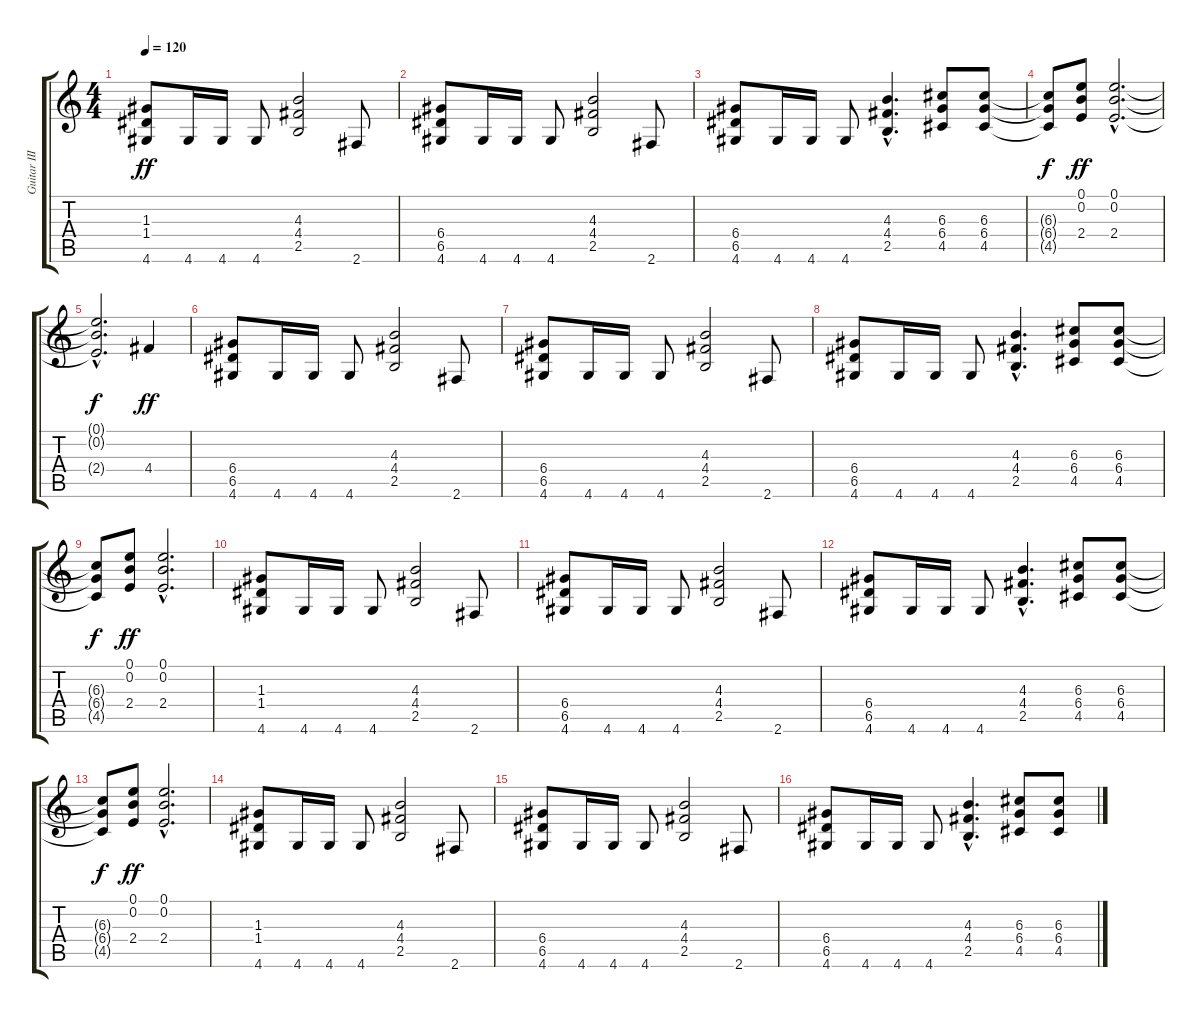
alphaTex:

\track ("Guitar III" "Guitar III") {instrument distortionguitar}
\staff {score tabs}
\tuning (E4 B3 G3 D3 A2 E2) {hide}
\ts (4 4)
\tempo 120
\clef g2
\ks c
(1.3 1.4 4.6).8{dy ff} 4.6.16 4.6.16 4.6.8 (4.3 4.4 2.5).2 2.6.8 |
(6.4 6.5 4.6).8 4.6.16 4.6.16 4.6.8 (4.3 4.4 2.5).2 2.6.8 |
(6.4 6.5 4.6).8 4.6.16 4.6.16 4.6.8 (4.3{hac} 4.4{hac} 2.5{hac}).4{d} (6.3 6.4 4.5).8 (6.3 6.4 4.5).8 |
(6.3{t} 6.4{t} 4.5{t}).8{dy f} (0.1 0.2 2.4).8{dy ff} (0.1{hac} 0.2{hac} 2.4{hac}).2{d} |
(0.1{hac t} 0.2{hac t} 2.4{hac t}).2{d dy f} 4.4.4{dy ff} |
(6.4 6.5 4.6).8 4.6.16 4.6.16 4.6.8 (4.3 4.4 2.5).2 2.6.8 |
(6.4 6.5 4.6).8 4.6.16 4.6.16 4.6.8 (4.3 4.4 2.5).2 2.6.8 |
(6.4 6.5 4.6).8 4.6.16 4.6.16 4.6.8 (4.3{hac} 4.4{hac} 2.5{hac}).4{d} (6.3 6.4 4.5).8 (6.3 6.4 4.5).8 |
(6.3{t} 6.4{t} 4.5{t}).8{dy f} (0.1 0.2 2.4).8{dy ff} (0.1{hac} 0.2{hac} 2.4{hac}).2{d} |
(1.3 1.4 4.6).8 4.6.16 4.6.16 4.6.8 (4.3 4.4 2.5).2 2.6.8 |
(6.4 6.5 4.6).8 4.6.16 4.6.16 4.6.8 (4.3 4.4 2.5).2 2.6.8 |
(6.4 6.5 4.6).8 4.6.16 4.6.16 4.6.8 (4.3{hac} 4.4{hac} 2.5{hac}).4{d} (6.3 6.4 4.5).8 (6.3 6.4 4.5).8 |
(6.3{t} 6.4{t} 4.5{t}).8{dy f} (0.1 0.2 2.4).8{dy ff} (0.1{hac} 0.2{hac} 2.4{hac}).2{d} |
(1.3 1.4 4.6).8 4.6.16 4.6.16 4.6.8 (4.3 4.4 2.5).2 2.6.8 |
(6.4 6.5 4.6).8 4.6.16 4.6.16 4.6.8 (4.3 4.4 2.5).2 2.6.8 |
(6.4 6.5 4.6).8 4.6.16 4.6.16 4.6.8 (4.3{hac} 4.4{hac} 2.5{hac}).4{d} (6.3 6.4 4.5).8 (6.3 6.4 4.5).8
